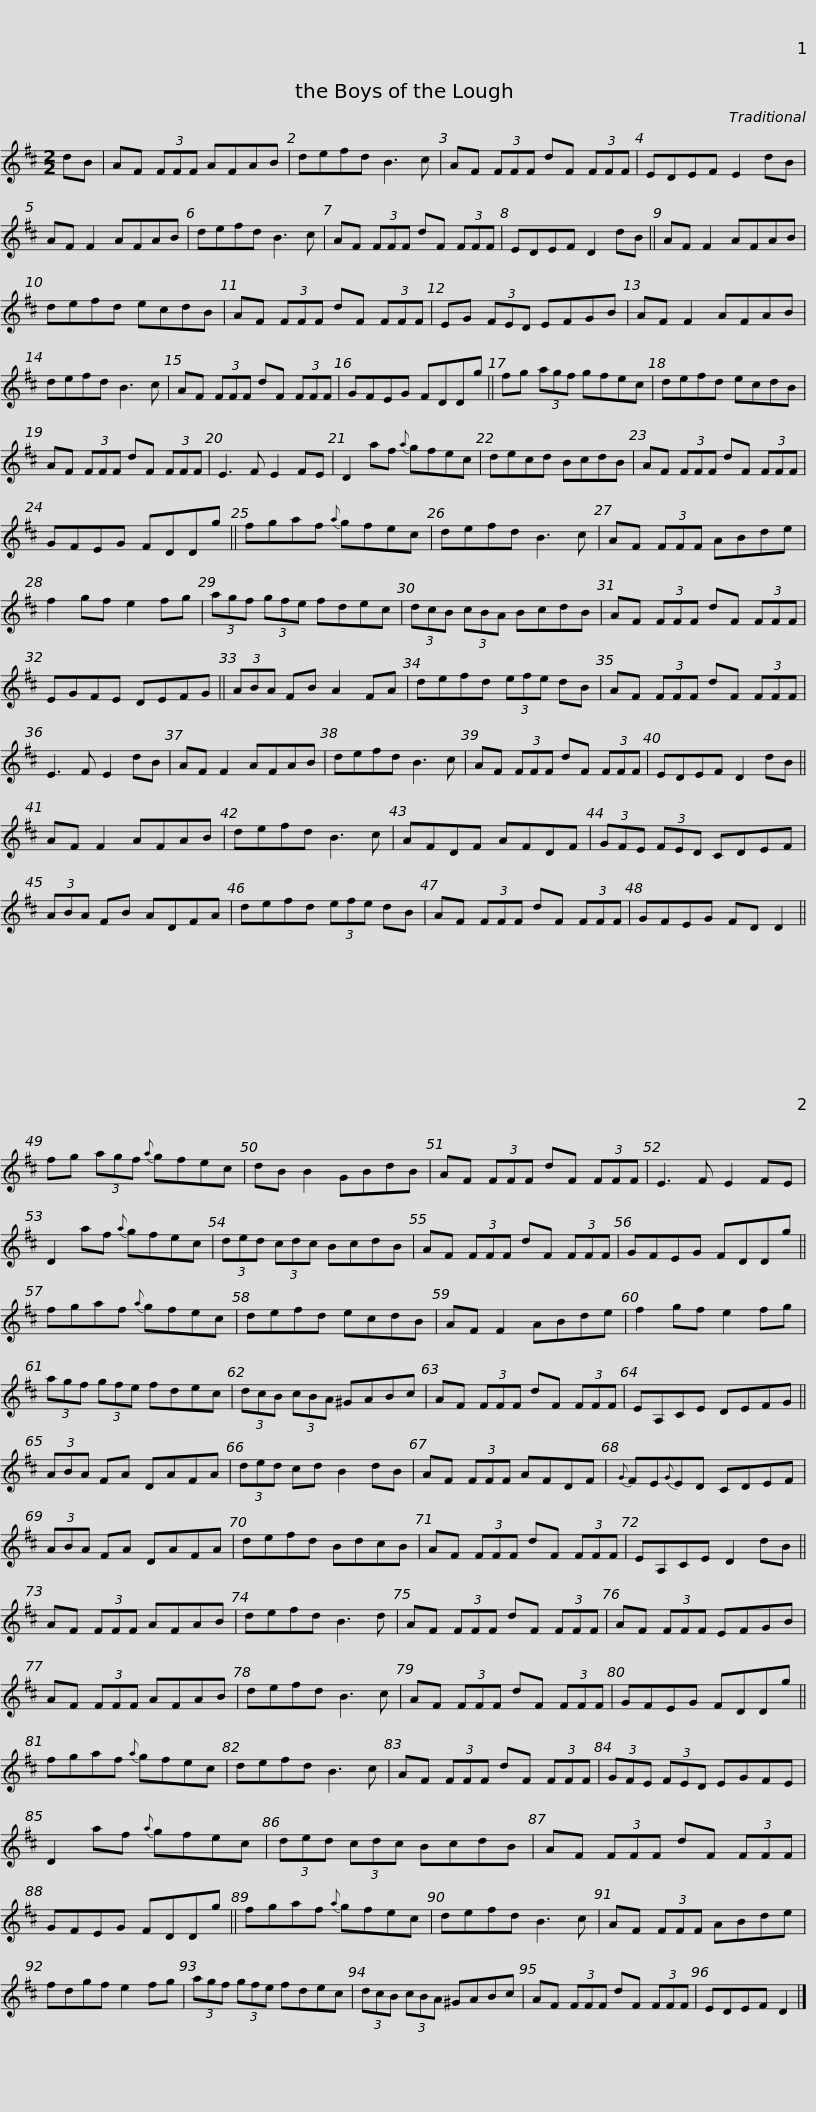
X:1
L:1/8
M:2/2
I:linebreak $
K:D
V:1 treble
V:1
 dB | AF (3FFF AFAB | defd B3 c | AF (3FFF dF (3FFF | EDEF E2 dB | %5
 AF F2 AFAB |$ defd B3 c | AF (3FFF dF (3FFF | EDEF D2 dB || AF F2 AFAB | %10
 defd ecdB |$ AF (3FFF dF (3FFF | EG (3FED EFGB | AF F2 AFAB | defd B3 c | %15
 AF (3FFF dF (3FFF |$ GFEG FDDg || fg (3agf gfec | defd ecdB | AF (3FFF dF (3FFF | %20
 E3 F E2 FE |$ D2 af{a} gfec | decd BcdB | AF (3FFF dF (3FFF | GFEG FDDg || %25
 fgaf{a} gfec |$ defd B3 c | AF (3FFF ABde | f2 gf e2 fg | (3agf (3gfe fdec | %30
 (3dcB (3cBA BcdB |$ AF (3FFF dF (3FFF | EGFE DEFG || (3ABA FB A2 FA | defd (3efe dB | %35
 AF (3FFF dF (3FFF |$ E3 F E2 dB | AF F2 AFAB | defd B3 c | AF (3FFF dF (3FFF | %40
 EDEF D2 dB || AF F2 AFAB |$ defd B3 c | AFDF AFDF | (3GFE (3FED CDEF | %45
 (3ABA FB ADFA | defd (3efe dB |$ AF (3FFF dF (3FFF | GFEG FD D2 || fg (3agf{a} gfec | %50
 dB B2 GBdB | AF (3FFF dF (3FFF |$ E3 F E2 FE | D2 af{a} gfec | (3ded (3cdc BcdB | %55
 AF (3FFF dF (3FFF | GFEG FDDg ||$ fgaf{a} gfec | defd ecdB | AF F2 ABde | %60
 f2 gf e2 fg | (3agf (3gfe fdec |$ (3dcB (3cBA ^GABc | AF (3FFF dF (3FFF | EA,CE DEFG || %65
 (3ABA FA DAFA | (3ded cd B2 dB |$ AF (3FFF AFDF |{G} FE{G}ED CDEF | (3ABA FA DAFA | %70
 defd BdcB | AF (3FFF dF (3FFF |$ EA,CE D2 dB || AF (3FFF AFAB | defd B3 d | %75
 AF (3FFF dF (3FFF | AF (3FFF EFGB |$ AF (3FFF AFAB | defd B3 c | AF (3FFF dF (3FFF | %80
 GFEG FDDg || fgaf{a} gfec |$ defd B3 c | AF (3FFF dF (3FFF | (3GFE (3FED EGFE | %85
 D2 af{a} gfec | (3ded (3cdc BcdB |$ AF (3FFF dF (3FFF | GFEG FDDg || fgaf{a} gfec | %90
 defd B3 c | AF (3FFF ABde |$ fdgf e2 fg | (3agf (3gfe fdec | (3dcB (3cBA ^GABc | %95
 AF (3FFF dF (3FFF | EDEF D2 |] %97
